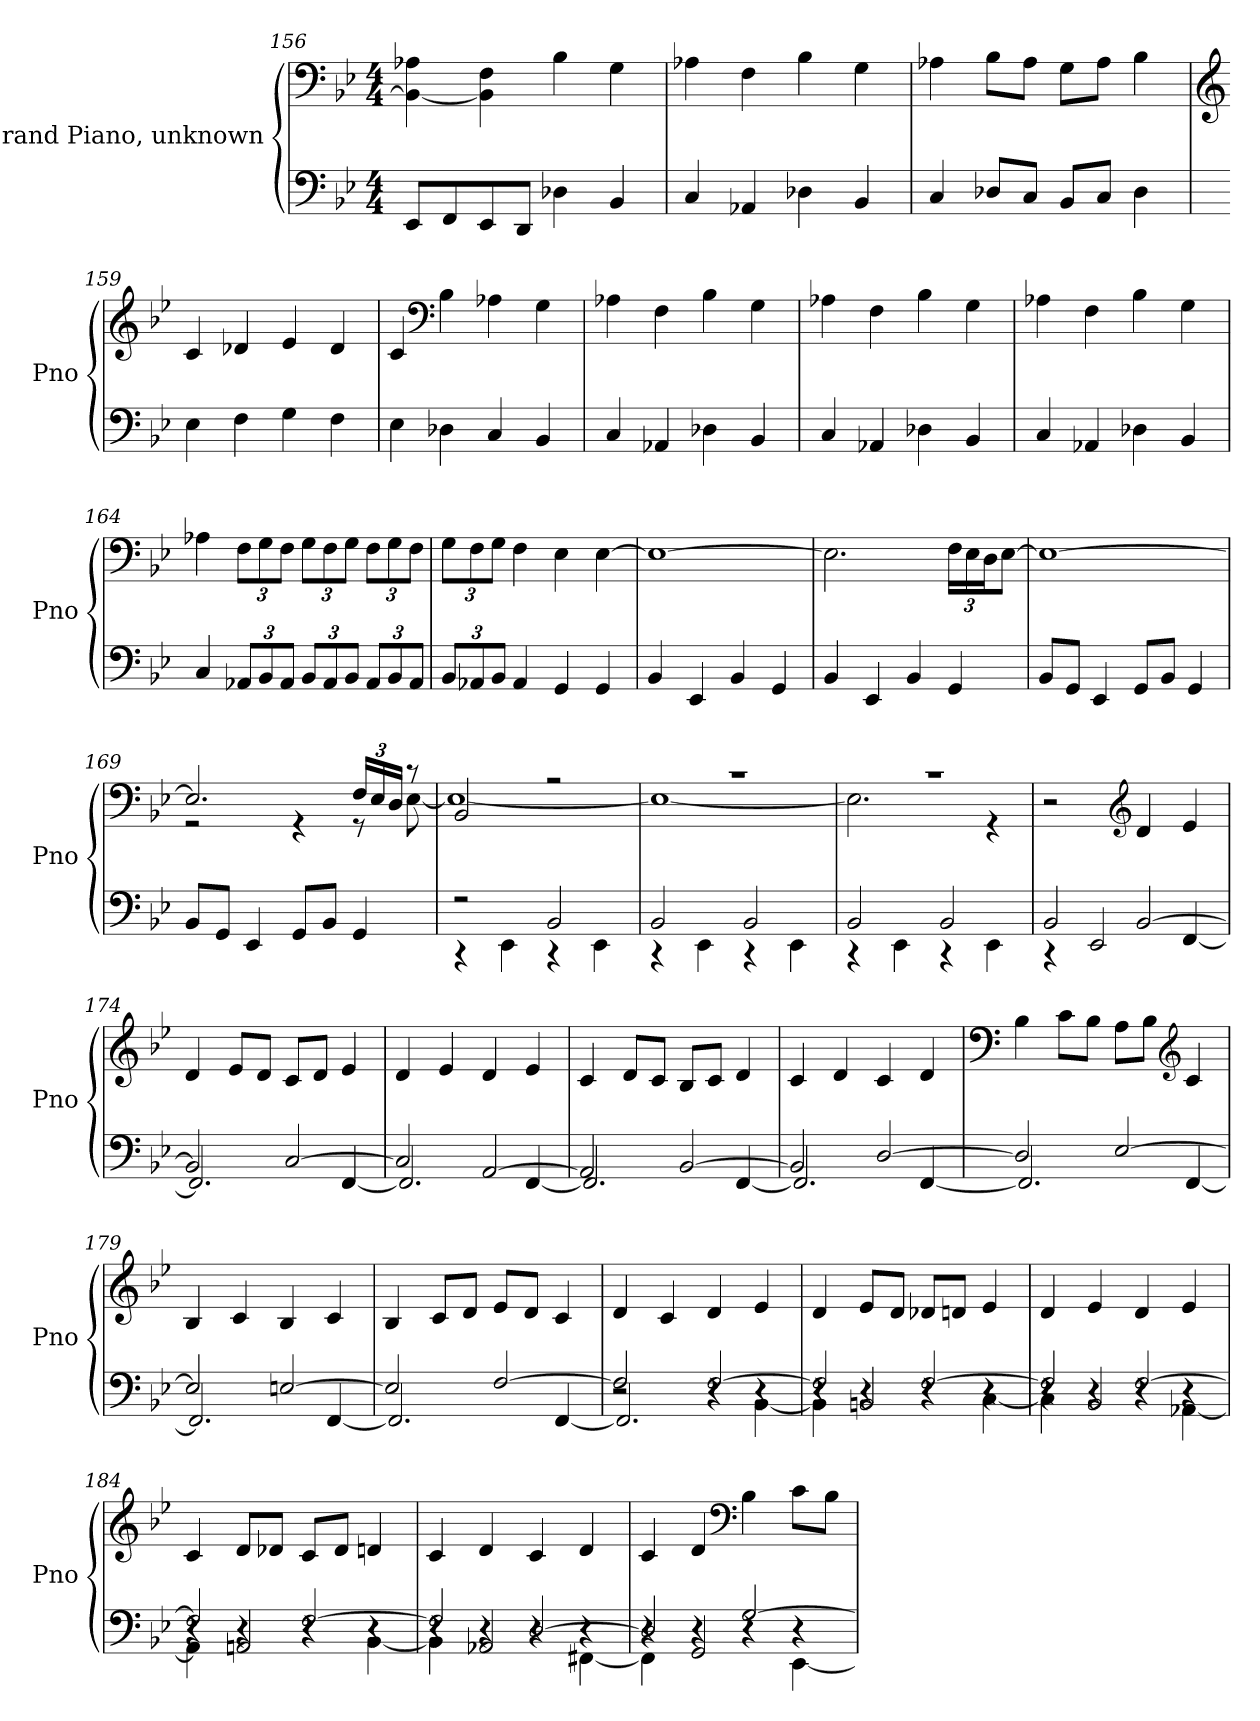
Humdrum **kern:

**kern	**kern
*part1	*part1
*staff2	*staff1
*I"Grand Piano, unknown	*
*I'Pno	*
*clefF4	*clefF4
*k[b-e-]	*k[b-e-]
*M4/4	*M4/4
=156	=156
8EE-/L	4BB-\_ 4A-X\
8FF/	.
8EE-/	4BB-\] 4F\
8DD/J	.
4D-X\	4B-\
4BB-/	4G\
=157	=157
4C/	4A-X\
4AA-X/	4F\
4D-X\	4B-\
4BB-/	4G\
=158	=158
4C/	4A-X\
8D-X/L	8B-\L
8C/J	8A-\J
8BB-/L	8G\L
8C/J	8A-\J
4D-\	4B-\
=159	=159
*	*clefG2
4E-\	4c/
4F\	4d-X/
4G\	4e-/
4F\	4d-/
=160	=160
4E-\	4c/
*	*clefF4
4D-X\	4B-\
4C/	4A-X\
4BB-/	4G\
!!LO:LB:g=z
=161	=161
4C/	4A-X\
4AA-X/	4F\
4D-X\	4B-\
4BB-/	4G\
=162	=162
4C/	4A-X\
4AA-X/	4F\
4D-X\	4B-\
4BB-/	4G\
=163	=163
4C/	4A-X\
4AA-X/	4F\
4D-X\	4B-\
4BB-/	4G\
=164	=164
4C/	4A-X\
*Xbrackettup	*Xbrackettup
12AA-X/L	12F\L
12BB-/	12G\
12AA-/J	12F\J
12BB-/L	12G\L
12AA-/	12F\
12BB-/J	12G\J
12AA-/L	12F\L
12BB-/	12G\
12AA-/J	12F\J
=165	=165
12BB-/L	12G\L
12AA-X/	12F\
12BB-/J	12G\J
4AA-/	4F\
4GG/	4E-\
4GG/	[4E-\
=166	=166
4BB-/	1E-_
4EE-/	.
4BB-/	.
4GG/	.
!!LO:LB:g=z
=167	=167
4BB-/	2.E-\]
4EE-/	.
4BB-/	.
4GG/	24F\LL
.	24E-\
.	24D\J
.	[8E-\J
=168	=168
8BB-/L	1E-_
8GG/J	.
4EE-/	.
8GG/L	.
8BB-/J	.
4GG/	.
=169	=169
*	*^
8BB-/L	2.E-/]	2r
8GG/J	.	.
4EE-/	.	.
8GG/L	.	4r
8BB-/J	.	.
4GG/	24F/LL	8r
.	24E-/	.
.	24D/JJ	.
.	8r	[8E-\
=170	=170	=170
*^	*	*
2r	4r	2BB-/	1E-_
.	4EE-\	.	.
2BB-/	4r	2r	.
.	4EE-\	.	.
=171	=171	=171	=171
2BB-/	4r	1r	1E-_
.	4EE-\	.	.
2BB-/	4r	.	.
.	4EE-\	.	.
=172	=172	=172	=172
2BB-/	4r	1r	2.E-\]
.	4EE-\	.	.
2BB-/	4r	.	.
.	4EE-\	.	4r
*	*	*v	*v
=173	=173	=173
2BB-/	4r	2r
.	2EE-/	.
*	*	*clefG2
[2BB-/	.	4d/
.	[4FF/	4e-/
!!LO:LB:g=z
=174	=174	=174
2BB-/]	2.FF/]	4d/
.	.	8e-/L
.	.	8d/J
[2C/	.	8c/L
.	.	8d/J
.	[4FF/	4e-/
=175	=175	=175
2C/]	2.FF/]	4d/
.	.	4e-/
[2AA/	.	4d/
.	[4FF/	4e-/
=176	=176	=176
2AA/]	2.FF/]	4c/
.	.	8d/L
.	.	8c/J
[2BB-/	.	8B-/L
.	.	8c/J
.	[4FF/	4d/
=177	=177	=177
2BB-/]	2.FF/]	4c/
.	.	4d/
[2D/	.	4c/
.	[4FF/	4d/
=178	=178	=178
*	*	*clefF4
2D/]	2.FF/]	4B-\
.	.	8c\L
.	.	8B-\J
[2E-/	.	8A\L
.	.	8B-\J
*	*	*clefG2
.	[4FF/	4c/
=179	=179	=179
2E-/]	2.FF/]	4B-/
.	.	4c/
[2En/	.	4B-/
.	[4FF/	4c/
!!LO:LB:g=z
=180	=180	=180
2E/]	2.FF/]	4B-/
.	.	8c/L
.	.	8d/J
[2F/	.	8e-/L
.	.	8d/J
.	[4FF/	4c/
=181	=181	=181
*	*^	*
2F/]	2r	2.FF/]	4d/
.	.	.	4c/
[2F/	4r	.	4d/
.	[4BB-\	4r	4e-/
=182	=182	=182	=182
2F/]	4BB-\]	4r	4d/
.	4r	2BBn/	8e-/L
.	.	.	8d/J
[2F/	4r	.	8d-X/L
.	.	.	8dn/J
.	[4C\	4r	4e-/
=183	=183	=183	=183
2F/]	4C\]	4r	4d/
.	4r	2BB-/	4e-/
[2F/	4r	.	4d/
.	[4AA-X\	4r	4e-/
=184	=184	=184	=184
2F/]	4AA-\]	4r	4c/
.	4r	2AAn/	8d/L
.	.	.	8d-X/J
[2F/	4r	.	8c/L
.	.	.	8d-/J
.	[4BB-\	4r	4dn/
=185	=185	=185	=185
2F/]	4BB-\]	4r	4c/
.	4r	2AA-X/	4d/
[2D/	4r	.	4c/
.	[4FF#X\	4r	4d/
!!LO:PB:g=z
=186	=186	=186	=186
2D/]	4FF#\]	4r	4c/
.	4r	2GG/	4d/
*	*	*	*clefF4
[2G/	4r	.	4B-\
.	[4EE-\	4r	8c\L
.	.	.	8B-\J
*v	*v	*v	*
=	=
*-	*-
